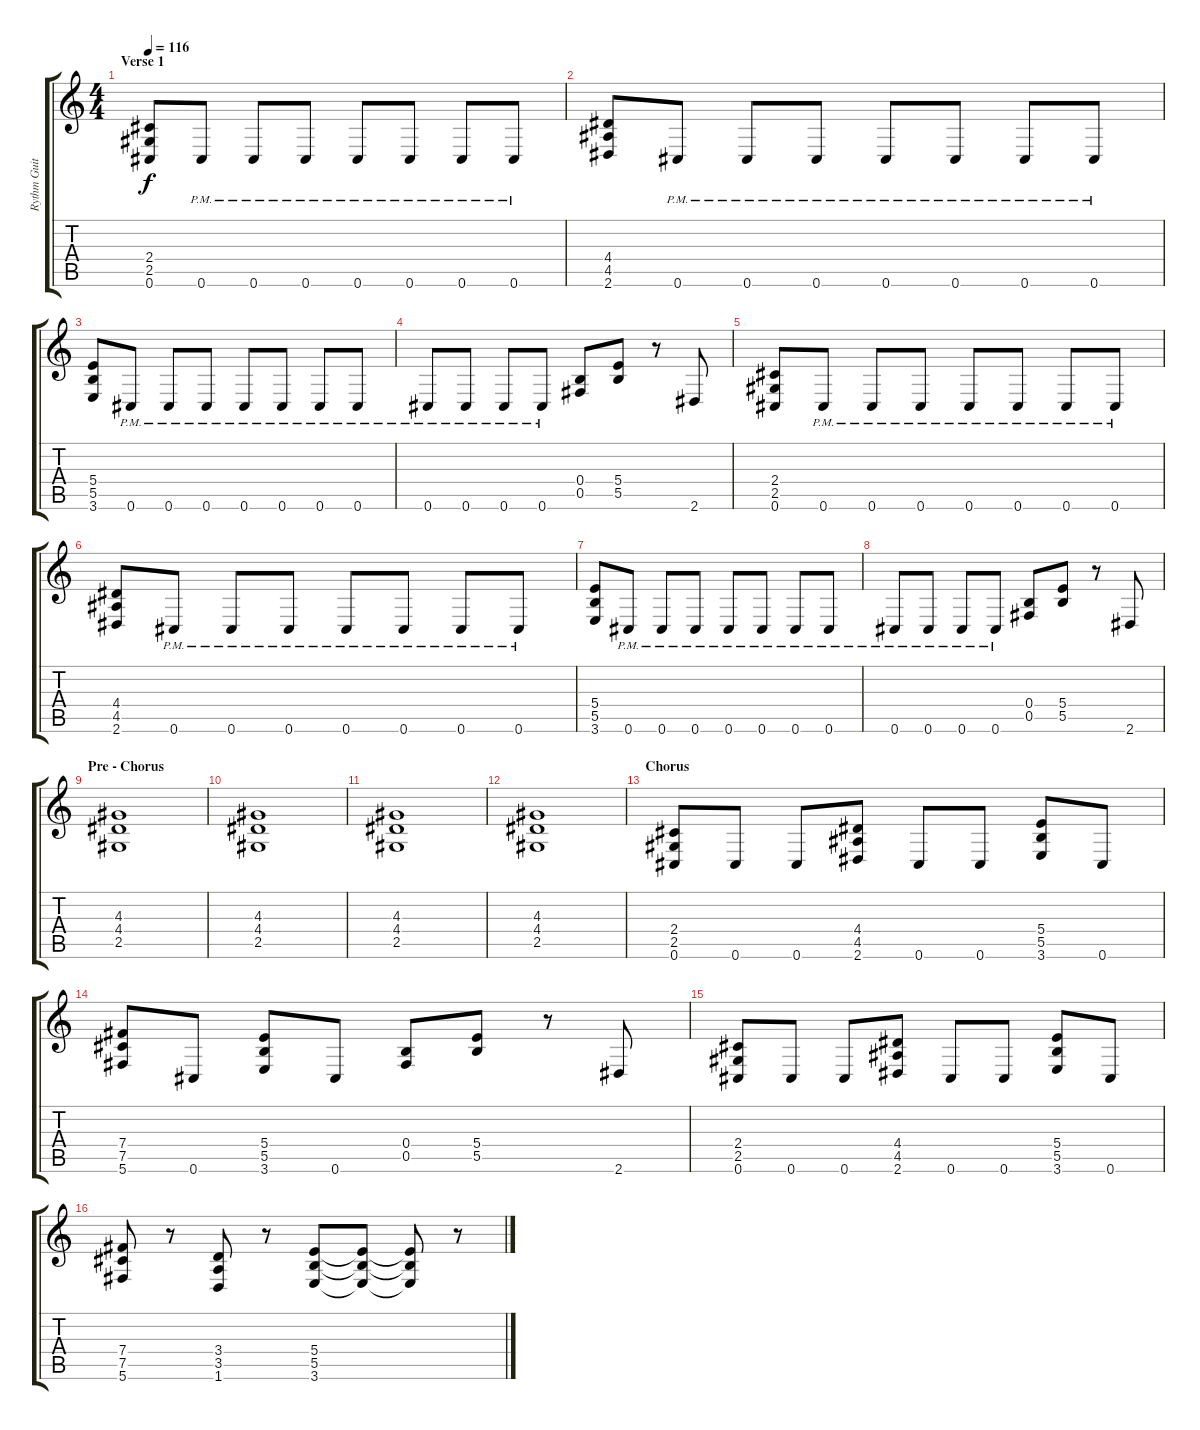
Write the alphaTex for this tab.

\track ("Rythm Guitar" "Rythm Guit") {instrument distortionguitar}
\staff {score tabs}
\tuning (Db4 Ab3 E3 B2 Gb2 Db2) {hide}
\ts (4 4)
\section ("" "Verse 1")
\tempo 116
\clef g2
\ks c
(2.4 2.5 0.6).8{dy f} 0.6{pm}.8 0.6{pm}.8 0.6{pm}.8 0.6{pm}.8 0.6{pm}.8 0.6{pm}.8 0.6{pm}.8 |
(4.4 4.5 2.6).8 0.6{pm}.8 0.6{pm}.8 0.6{pm}.8 0.6{pm}.8 0.6{pm}.8 0.6{pm}.8 0.6{pm}.8 |
(5.4 5.5 3.6).8 0.6{pm}.8 0.6{pm}.8 0.6{pm}.8 0.6{pm}.8 0.6{pm}.8 0.6{pm}.8 0.6{pm}.8 |
0.6{pm}.8 0.6{pm}.8 0.6{pm}.8 0.6{pm}.8 (0.4 0.5).8 (5.4 5.5).8 r.8 2.6.8 |
(2.4 2.5 0.6).8 0.6{pm}.8 0.6{pm}.8 0.6{pm}.8 0.6{pm}.8 0.6{pm}.8 0.6{pm}.8 0.6{pm}.8 |
(4.4 4.5 2.6).8 0.6{pm}.8 0.6{pm}.8 0.6{pm}.8 0.6{pm}.8 0.6{pm}.8 0.6{pm}.8 0.6{pm}.8 |
(5.4 5.5 3.6).8 0.6{pm}.8 0.6{pm}.8 0.6{pm}.8 0.6{pm}.8 0.6{pm}.8 0.6{pm}.8 0.6{pm}.8 |
0.6{pm}.8 0.6{pm}.8 0.6{pm}.8 0.6{pm}.8 (0.4 0.5).8 (5.4 5.5).8 r.8 2.6.8 |
\section ("" "Pre - Chorus")
(4.3 4.4 2.5).1 |
(4.3 4.4 2.5).1 |
(4.3 4.4 2.5).1 |
(4.3 4.4 2.5).1 |
\section ("" "Chorus")
(2.4 2.5 0.6).8 0.6.8 0.6.8 (4.4 4.5 2.6).8 0.6.8 0.6.8 (5.4 5.5 3.6).8 0.6.8 |
(7.4 7.5 5.6).8 0.6.8 (5.4 5.5 3.6).8 0.6.8 (0.4 0.5).8 (5.4 5.5).8 r.8 2.6.8 |
(2.4 2.5 0.6).8 0.6.8 0.6.8 (4.4 4.5 2.6).8 0.6.8 0.6.8 (5.4 5.5 3.6).8 0.6.8 |
(7.4 7.5 5.6).8 r.8 (3.4 3.5 1.6).8 r.8 (5.4 5.5 3.6).8 (5.4{t} 5.5{t} 3.6{t}).8 (5.4{t} 5.5{t} 3.6{t}).8 r.8
